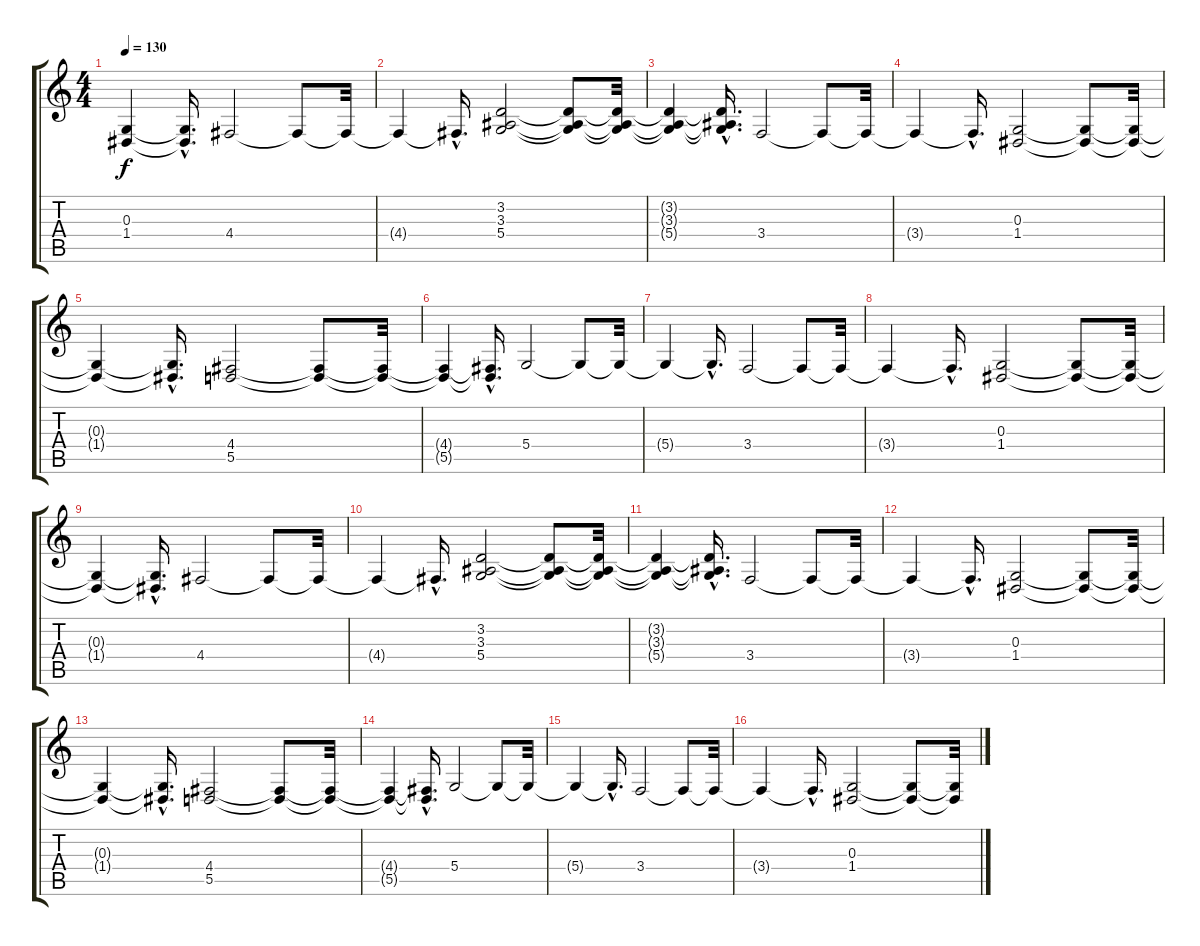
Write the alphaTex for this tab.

\track "" {instrument stringensemble2}
\staff {score tabs}
\tuning (E4 B3 G3 D3 A2 E2) {hide}
\ts (4 4)
\tempo 130
\clef g2
\ks c
(0.3{t} 1.4{t}).4{dy f} (0.3{hac t} 1.4{hac t}).16{d} 4.4.2 4.4{t}.8 4.4{t}.32 |
4.4{t}.4 4.4{hac t}.16{d} (3.2 3.3 5.4).2 (3.2{t} 3.3{t} 5.4{t}).8 (3.2{t} 3.3{t} 5.4{t}).32 |
(3.2{t} 3.3{t} 5.4{t}).4 (3.2{t} 3.3{t} 5.4{hac t}).16{d} 3.4.2 3.4{t}.8 3.4{t}.32 |
3.4{t}.4 3.4{hac t}.16{d} (0.3 1.4).2 (0.3{t} 1.4{t}).8 (0.3{t} 1.4{t}).32 |
(0.3{t} 1.4{t}).4 (0.3{hac t} 1.4{hac t}).16{d} (4.4 5.5).2 (4.4{t} 5.5{t}).8 (4.4{t} 5.5{t}).32 |
(4.4{t} 5.5{t}).4 (4.4{hac t} 5.5{hac t}).16{d} 5.4.2 5.4{t}.8 5.4{t}.32 |
5.4{t}.4 5.4{hac t}.16{d} 3.4.2 3.4{t}.8 3.4{t}.32 |
3.4{t}.4 3.4{hac t}.16{d} (0.3 1.4).2 (0.3{t} 1.4{t}).8 (0.3{t} 1.4{t}).32 |
(0.3{t} 1.4{t}).4 (0.3{hac t} 1.4{hac t}).16{d} 4.4.2 4.4{t}.8 4.4{t}.32 |
4.4{t}.4 4.4{hac t}.16{d} (3.2 3.3 5.4).2 (3.2{t} 3.3{t} 5.4{t}).8 (3.2{t} 3.3{t} 5.4{t}).32 |
(3.2{t} 3.3{t} 5.4{t}).4 (3.2{t} 3.3{t} 5.4{hac t}).16{d} 3.4.2 3.4{t}.8 3.4{t}.32 |
3.4{t}.4 3.4{hac t}.16{d} (0.3 1.4).2 (0.3{t} 1.4{t}).8 (0.3{t} 1.4{t}).32 |
(0.3{t} 1.4{t}).4 (0.3{hac t} 1.4{hac t}).16{d} (4.4 5.5).2 (4.4{t} 5.5{t}).8 (4.4{t} 5.5{t}).32 |
(4.4{t} 5.5{t}).4 (4.4{hac t} 5.5{hac t}).16{d} 5.4.2 5.4{t}.8 5.4{t}.32 |
5.4{t}.4 5.4{hac t}.16{d} 3.4.2 3.4{t}.8 3.4{t}.32 |
3.4{t}.4 3.4{hac t}.16{d} (0.3 1.4).2 (0.3{t} 1.4{t}).8 (0.3{t} 1.4{t}).32
